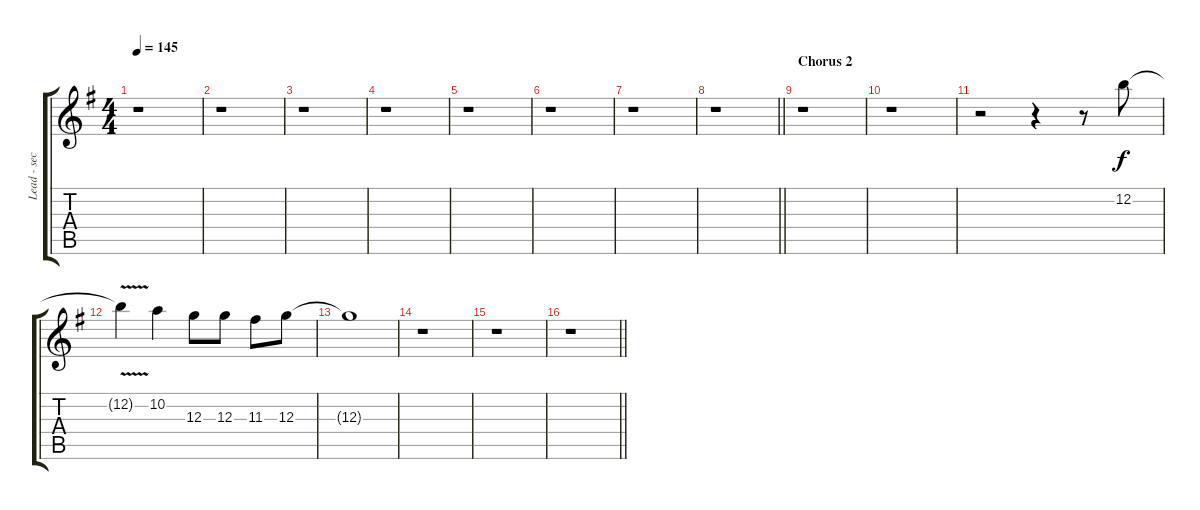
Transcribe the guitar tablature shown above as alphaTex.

\track ("Lead - secondary" "Lead - sec") {instrument distortionguitar}
\staff {score tabs}
\tuning (E4 B3 G3 D3 A2 E2) {hide}
\ts (4 4)
\tempo 145
\clef g2
\ks g
r.1{dy f} |
r.1 |
r.1 |
r.1 |
r.1 |
r.1 |
r.1 |
\barLineRight lightlight
r.1 |
\section ("" "Chorus 2")
r.1 |
r.1 |
r.2 r.4 r.8 12.2.8 |
12.2{v t}.4 10.2.4 12.3.8 12.3.8 11.3.8 12.3.8 |
12.3{t}.1 |
r.1 |
r.1 |
\barLineRight lightlight
r.1
